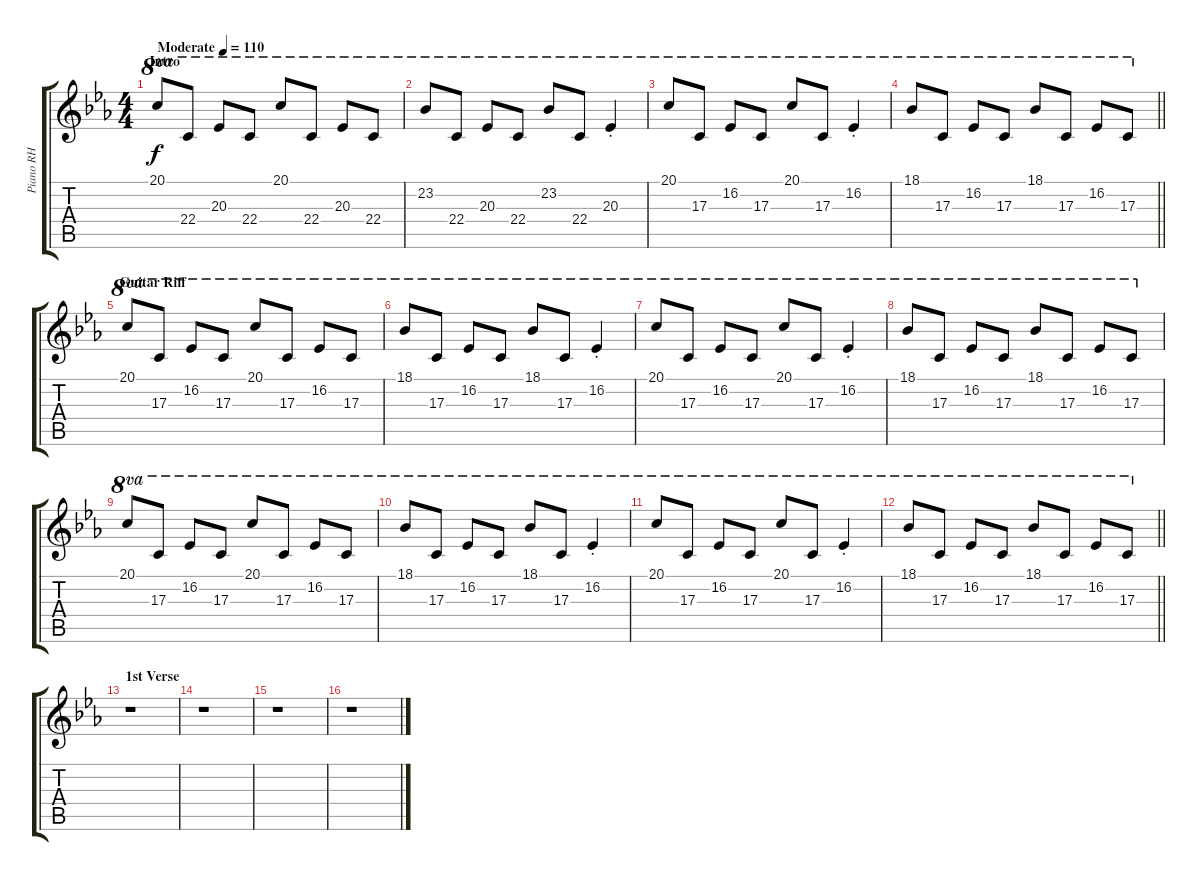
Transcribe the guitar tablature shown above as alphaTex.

\track ("Piano RH" "Piano RH") {instrument acousticgrandpiano}
\staff {score tabs}
\tuning (E4 B3 G3 D3 A2 E2) {hide}
\ts (4 4)
\section ("" "Intro")
\tempo (110 "Moderate")
\clef g2
\ks eb
20.1.8{ot 8va dy f instrument acousticgrandpiano} 22.4.8{ot 8va} 20.3.8{ot 8va} 22.4.8{ot 8va} 20.1.8{ot 8va} 22.4.8{ot 8va} 20.3.8{ot 8va} 22.4.8{ot 8va} |
23.2.8{ot 8va} 22.4.8{ot 8va} 20.3.8{ot 8va} 22.4.8{ot 8va} 23.2.8{ot 8va} 22.4.8{ot 8va} 20.3{st}.4{ot 8va} |
20.1.8{ot 8va} 17.3.8{ot 8va} 16.2.8{ot 8va} 17.3.8{ot 8va} 20.1.8{ot 8va} 17.3.8{ot 8va} 16.2{st}.4{ot 8va} |
\barLineRight lightlight
18.1.8{ot 8va} 17.3.8{ot 8va} 16.2.8{ot 8va} 17.3.8{ot 8va} 18.1.8{ot 8va} 17.3.8{ot 8va} 16.2.8{ot 8va} 17.3.8{ot 8va} |
\section ("" "Guitar Riff")
20.1.8{ot 8va} 17.3.8{ot 8va} 16.2.8{ot 8va} 17.3.8{ot 8va} 20.1.8{ot 8va} 17.3.8{ot 8va} 16.2.8{ot 8va} 17.3.8{ot 8va} |
18.1.8{ot 8va} 17.3.8{ot 8va} 16.2.8{ot 8va} 17.3.8{ot 8va} 18.1.8{ot 8va} 17.3.8{ot 8va} 16.2{st}.4{ot 8va} |
20.1.8{ot 8va} 17.3.8{ot 8va} 16.2.8{ot 8va} 17.3.8{ot 8va} 20.1.8{ot 8va} 17.3.8{ot 8va} 16.2{st}.4{ot 8va} |
18.1.8{ot 8va} 17.3.8{ot 8va} 16.2.8{ot 8va} 17.3.8{ot 8va} 18.1.8{ot 8va} 17.3.8{ot 8va} 16.2.8{ot 8va} 17.3.8{ot 8va} |
20.1.8{ot 8va} 17.3.8{ot 8va} 16.2.8{ot 8va} 17.3.8{ot 8va} 20.1.8{ot 8va} 17.3.8{ot 8va} 16.2.8{ot 8va} 17.3.8{ot 8va} |
18.1.8{ot 8va} 17.3.8{ot 8va} 16.2.8{ot 8va} 17.3.8{ot 8va} 18.1.8{ot 8va} 17.3.8{ot 8va} 16.2{st}.4{ot 8va} |
20.1.8{ot 8va} 17.3.8{ot 8va} 16.2.8{ot 8va} 17.3.8{ot 8va} 20.1.8{ot 8va} 17.3.8{ot 8va} 16.2{st}.4{ot 8va} |
\barLineRight lightlight
18.1.8{ot 8va} 17.3.8{ot 8va} 16.2.8{ot 8va} 17.3.8{ot 8va} 18.1.8{ot 8va} 17.3.8{ot 8va} 16.2.8{ot 8va} 17.3.8{ot 8va} |
\section ("" "1st Verse")
r.1 |
r.1 |
r.1 |
r.1
